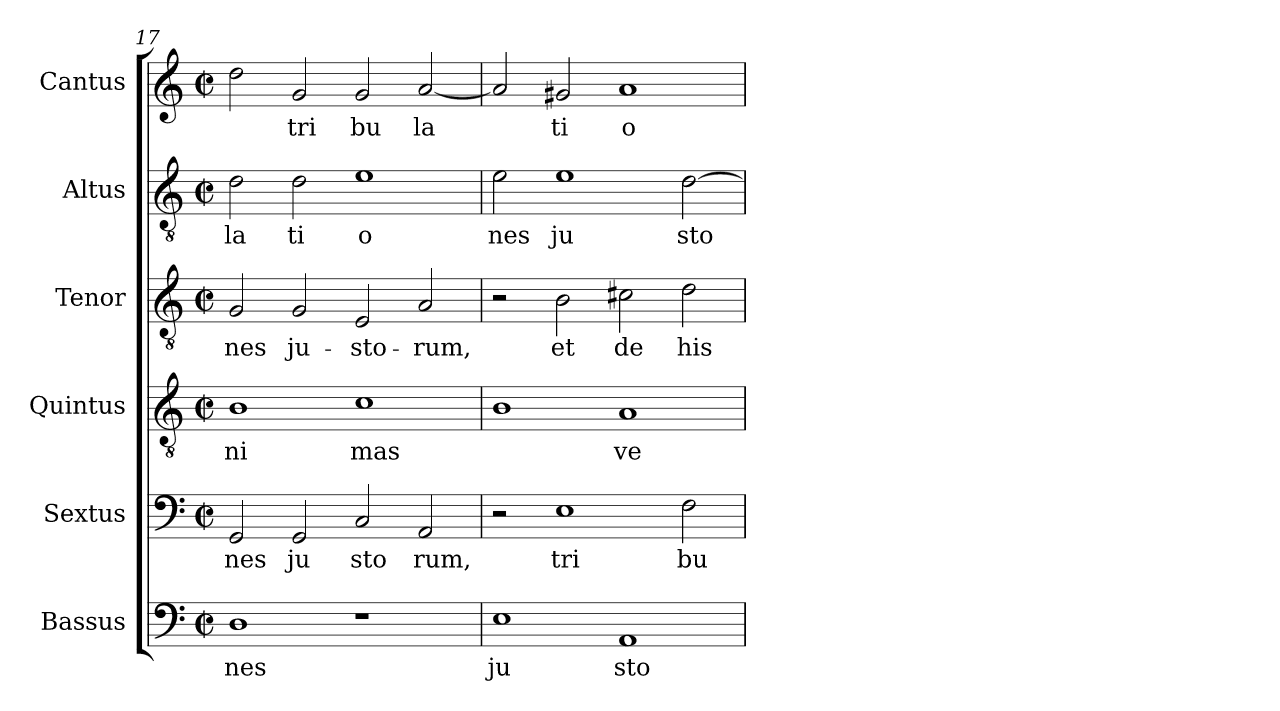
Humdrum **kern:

**kern	**text	**kern	**text	**kern	**text	**kern	**text	**kern	**text	**kern	**text
*part6	*part6	*part5	*part5	*part4	*part4	*part3	*part3	*part2	*part2	*part1	*part1
*staff6	*staff6	*staff5	*staff5	*staff4	*staff4	*staff3	*staff3	*staff2	*staff2	*staff1	*staff1
*I"Bassus	*	*I"Sextus	*	*I"Quintus	*	*I"Tenor	*	*I"Altus	*	*I"Cantus	*
*clefF4	*	*clefF4	*	*clefGv2	*	*clefGv2	*	*clefGv2	*	*clefG2	*
*M2/2	*	*M2/2	*	*M2/2	*	*M2/2	*	*M2/2	*	*M2/2	*
*met(c|)	*	*met(c|)	*	*met(c|)	*	*met(c|)	*	*met(c|)	*	*met(c|)	*
=17	=17	=17	=17	=17	=17	=17	=17	=17	=17	=17	=17
!	!LO:LY:b:cj	!	!LO:LY:b:cj	!	!LO:LY:b:cj	!	!LO:LY:b:cj	!	!LO:LY:b:cj	!	!
1D	nes	2GG/	nes	1B	ni	2G/	-nes	2d\	la	2dd\	.
!	!	!	!LO:LY:b:cj	!	!	!	!LO:LY:b:cj	!	!LO:LY:b:cj	!	!LO:LY:b:cj
.	.	2GG/	ju	.	.	2G/	ju-	2d\	ti	2g/	tri
!	!	!	!LO:LY:b:cj	!	!LO:LY:b	!	!LO:LY:b:cj	!	!LO:LY:b:cj	!	!LO:LY:b:cj
1r	.	2C/	sto	1c	mas	2E/	-sto-	1e	o	2g/	bu
!	!	!	!LO:LY:b:cj	!	!	!	!LO:LY:b:cj	!	!	!	!LO:LY:b:cj
.	.	2AA/	rum,	.	.	2A/	-rum,	.	.	[<2a/	la
=18	=18	=18	=18	=18	=18	=18	=18	=18	=18	=18	=18
!	!LO:LY:b:cj	!	!	!	!	!	!	!	!LO:LY:b:cj	!	!
1E	ju	2r	.	1B	.	2r	.	2e\	nes	2a/]	.
!	!	!	!LO:LY:b:cj	!	!	!	!LO:LY:b:cj	!	!LO:LY:b:cj	!	!LO:LY:b:cj
.	.	1E	tri	.	.	2B\	et	1e	ju	2g#X/	ti
!	!LO:LY:b:cj	!	!	!	!LO:LY:b:cj	!	!LO:LY:b:cj	!	!	!	!LO:LY:b:cj
1AA	sto	.	.	1A	ve	2c#X\	de	.	.	1a	o
!	!	!	!LO:LY:b:cj	!	!	!	!LO:LY:b:cj	!	!LO:LY:b	!	!
.	.	2F\	bu	.	.	2d\	his	[>2d\	sto	.	.
=	=	=	=	=	=	=	=	=	=	=	=
*-	*-	*-	*-	*-	*-	*-	*-	*-	*-	*-	*-
